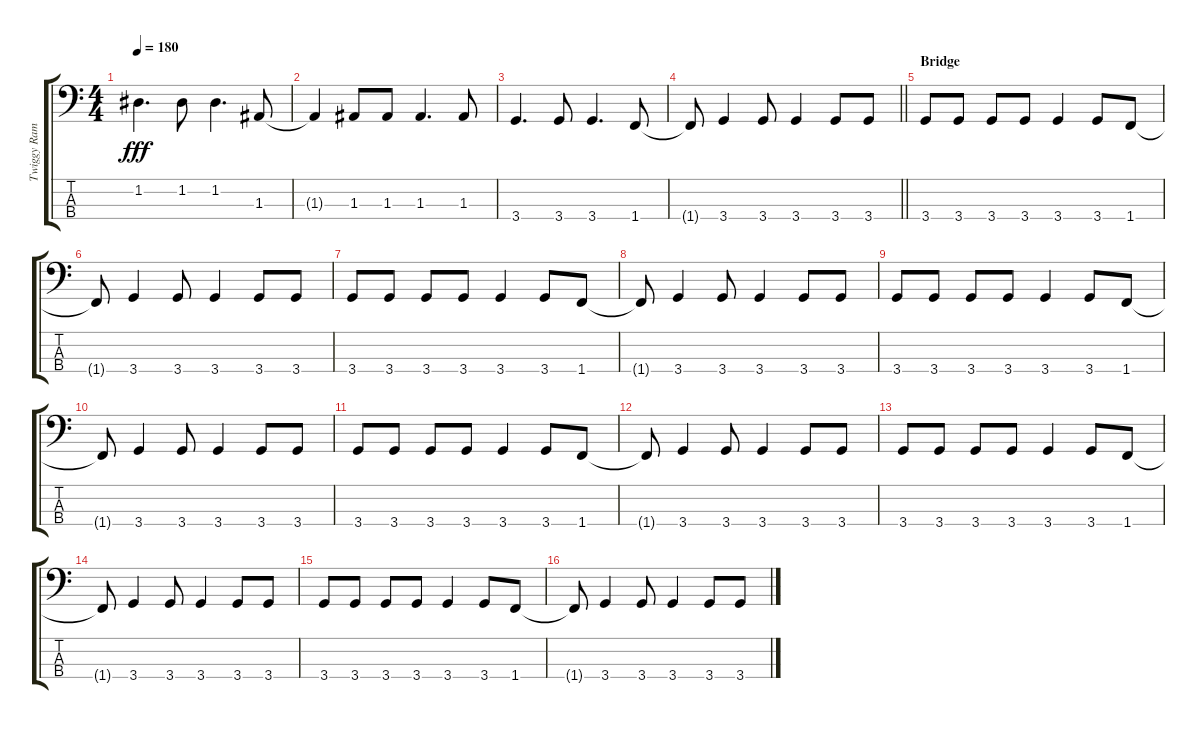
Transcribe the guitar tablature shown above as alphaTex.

\track ("Twiggy Ramirez" "Twiggy Ram") {instrument electricbassfinger}
\staff {score tabs}
\tuning (G2 D2 A1 E1) {hide}
\ts (4 4)
\tempo 180
\clef f4
\ks c
1.2.4{d dy fff} 1.2.8 1.2.4{d} 1.3.8 |
1.3{t}.4 1.3.8 1.3.8 1.3.4{d} 1.3.8 |
3.4.4{d} 3.4.8 3.4.4{d} 1.4.8 |
\barLineRight lightlight
1.4{t}.8 3.4.4 3.4.8 3.4.4 3.4.8 3.4.8 |
\section ("" "Bridge")
3.4.8 3.4.8 3.4.8 3.4.8 3.4.4 3.4.8 1.4.8 |
1.4{t}.8 3.4.4 3.4.8 3.4.4 3.4.8 3.4.8 |
3.4.8 3.4.8 3.4.8 3.4.8 3.4.4 3.4.8 1.4.8 |
1.4{t}.8 3.4.4 3.4.8 3.4.4 3.4.8 3.4.8 |
3.4.8 3.4.8 3.4.8 3.4.8 3.4.4 3.4.8 1.4.8 |
1.4{t}.8 3.4.4 3.4.8 3.4.4 3.4.8 3.4.8 |
3.4.8 3.4.8 3.4.8 3.4.8 3.4.4 3.4.8 1.4.8 |
1.4{t}.8 3.4.4 3.4.8 3.4.4 3.4.8 3.4.8 |
3.4.8 3.4.8 3.4.8 3.4.8 3.4.4 3.4.8 1.4.8 |
1.4{t}.8 3.4.4 3.4.8 3.4.4 3.4.8 3.4.8 |
3.4.8 3.4.8 3.4.8 3.4.8 3.4.4 3.4.8 1.4.8 |
1.4{t}.8 3.4.4 3.4.8 3.4.4 3.4.8 3.4.8
